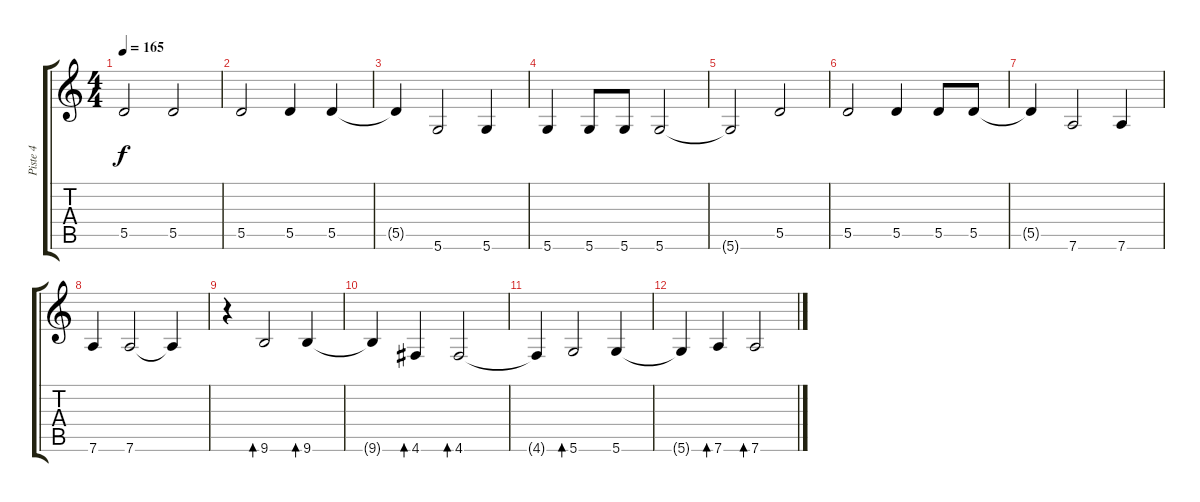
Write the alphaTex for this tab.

\track ("Piste 4" "Piste 4") {instrument electricbassfinger}
\staff {score tabs}
\tuning (E4 D4 A3 D3 A2 D2) {hide}
\ts (4 4)
\tempo 165
\clef g2
\ks c
5.5.2{dy f} 5.5.2 |
5.5.2 5.5.4 5.5.4 |
5.5{t}.4 5.6.2 5.6.4 |
5.6.4 5.6.8 5.6.8 5.6.2 |
5.6{t}.2 5.5.2 |
5.5.2 5.5.4 5.5.8 5.5.8 |
5.5{t}.4 7.6.2 7.6.4 |
7.6.4 7.6.2 7.6{t}.4 |
r.4 9.6.2{bd 30} 9.6.4{bd 30} |
9.6{t}.4 4.6.4{bd 60} 4.6.2{bd 60} |
4.6{t}.4 5.6.2{bd 60} 5.6.4 |
5.6{t}.4 7.6.4{bd 60} 7.6.2{bd 60}
